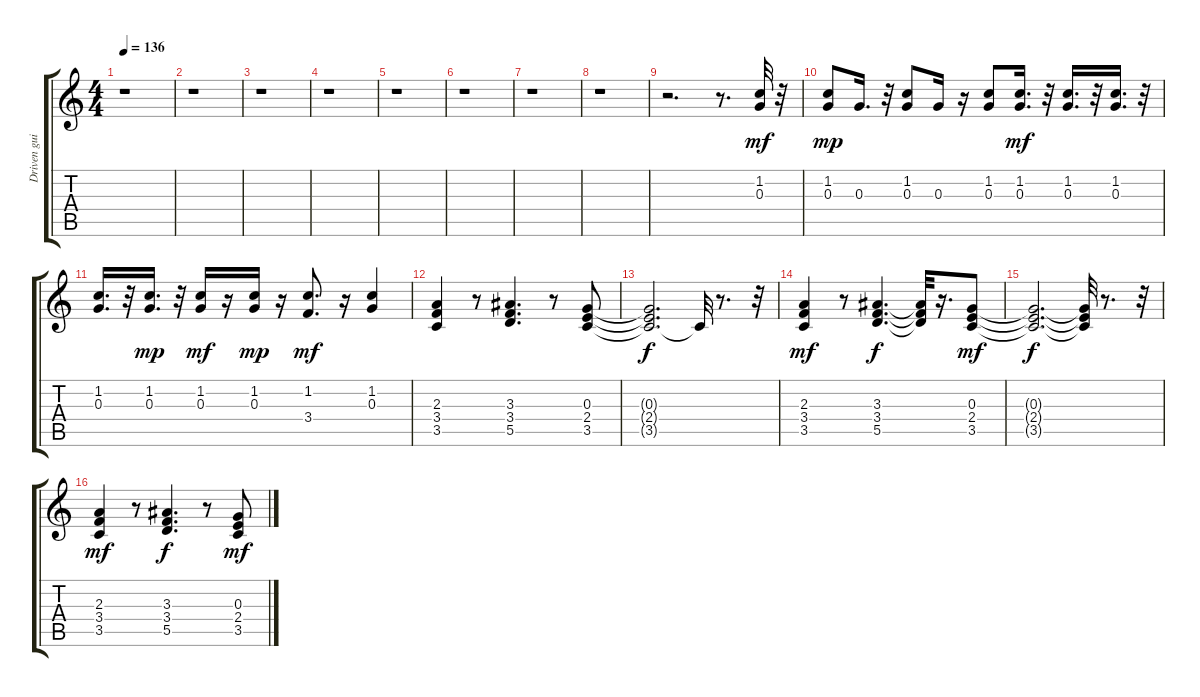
\track ("Driven guitar" "Driven gui") {instrument overdrivenguitar}
\staff {score tabs}
\tuning (E4 B3 G3 D3 A2 E2) {hide}
\ts (4 4)
\tempo 136
\clef g2
\ks c
r.1{dy f} |
r.1 |
r.1 |
r.1 |
r.1 |
r.1 |
r.1 |
r.1 |
r.2{d} r.8{d} (1.2 0.3).32{dy mf} r.32 |
(1.2 0.3).8{dy mp} 0.3.16{d} r.32 (1.2 0.3).8 0.3.16 r.16 (1.2 0.3).8 (1.2 0.3).16{d dy mf} r.32 (1.2 0.3).16{d} r.32 (1.2 0.3).16{d} r.32 |
(1.2 0.3).16{d} r.32 (1.2 0.3).16{d dy mp} r.32 (1.2 0.3).16{dy mf} r.16 (1.2 0.3).16{dy mp} r.16 (1.2 3.4).8{d dy mf} r.16 (1.2 0.3).4 |
(2.3 3.4 3.5).4 r.8 (3.3 3.4 5.5).4{d} r.8 (0.3 2.4 3.5).8 |
(0.3{t} 2.4{t} 3.5{t}).2{d dy f} 3.5{t}.32 r.8{d} r.32 |
(2.3 3.4 3.5).4{dy mf} r.8 (3.3 3.4 5.5).4{d dy f} (3.3{t} 3.4{t} 5.5{t}).32 r.16{d} (0.3 2.4 3.5).8{dy mf} |
(0.3{t} 2.4{t} 3.5{t}).2{d dy f} (0.3{t} 2.4{t} 3.5{t}).32 r.8{d} r.32 |
(2.3 3.4 3.5).4{dy mf} r.8 (3.3 3.4 5.5).4{d dy f} r.8 (0.3 2.4 3.5).8{dy mf}
